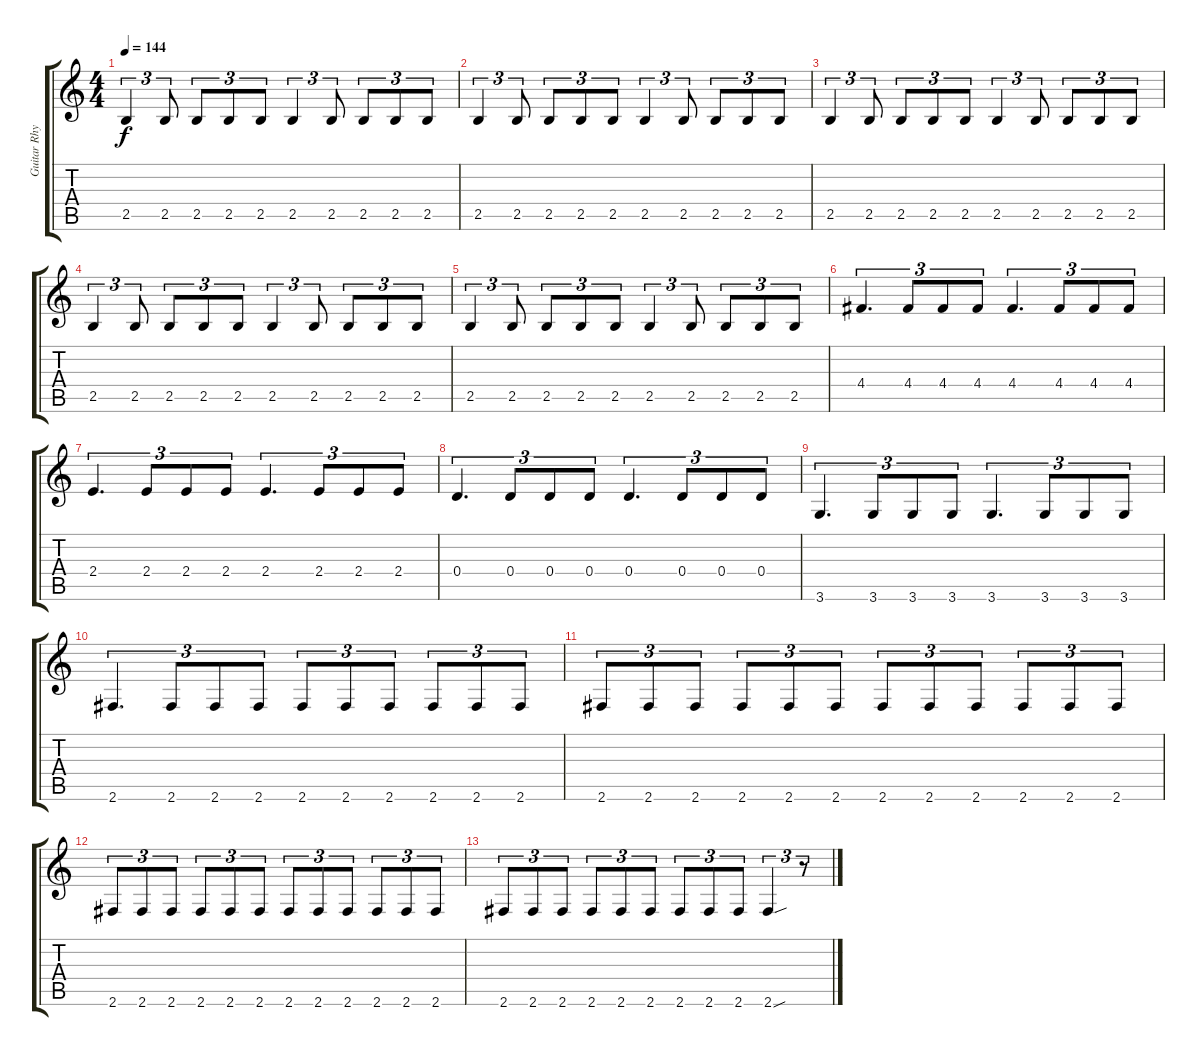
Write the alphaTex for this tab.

\track ("Guitar Rhythm" "Guitar Rhy") {instrument electricguitarclean}
\staff {score tabs}
\tuning (E4 B3 G3 D3 A2 E2) {hide}
\ts (4 4)
\tempo 144
\clef g2
\ks c
2.5.4{tu (3 2) dy f} 2.5.8{tu (3 2)} 2.5.8{tu (3 2)} 2.5.8{tu (3 2)} 2.5.8{tu (3 2)} 2.5.4{tu (3 2)} 2.5.8{tu (3 2)} 2.5.8{tu (3 2)} 2.5.8{tu (3 2)} 2.5.8{tu (3 2)} |
2.5.4{tu (3 2)} 2.5.8{tu (3 2)} 2.5.8{tu (3 2)} 2.5.8{tu (3 2)} 2.5.8{tu (3 2)} 2.5.4{tu (3 2)} 2.5.8{tu (3 2)} 2.5.8{tu (3 2)} 2.5.8{tu (3 2)} 2.5.8{tu (3 2)} |
2.5.4{tu (3 2)} 2.5.8{tu (3 2)} 2.5.8{tu (3 2)} 2.5.8{tu (3 2)} 2.5.8{tu (3 2)} 2.5.4{tu (3 2)} 2.5.8{tu (3 2)} 2.5.8{tu (3 2)} 2.5.8{tu (3 2)} 2.5.8{tu (3 2)} |
2.5.4{tu (3 2)} 2.5.8{tu (3 2)} 2.5.8{tu (3 2)} 2.5.8{tu (3 2)} 2.5.8{tu (3 2)} 2.5.4{tu (3 2)} 2.5.8{tu (3 2)} 2.5.8{tu (3 2)} 2.5.8{tu (3 2)} 2.5.8{tu (3 2)} |
2.5.4{tu (3 2)} 2.5.8{tu (3 2)} 2.5.8{tu (3 2)} 2.5.8{tu (3 2)} 2.5.8{tu (3 2)} 2.5.4{tu (3 2)} 2.5.8{tu (3 2)} 2.5.8{tu (3 2)} 2.5.8{tu (3 2)} 2.5.8{tu (3 2)} |
4.4.4{d tu (3 2)} 4.4.8{tu (3 2)} 4.4.8{tu (3 2)} 4.4.8{tu (3 2)} 4.4.4{d tu (3 2)} 4.4.8{tu (3 2)} 4.4.8{tu (3 2)} 4.4.8{tu (3 2)} |
2.4.4{d tu (3 2)} 2.4.8{tu (3 2)} 2.4.8{tu (3 2)} 2.4.8{tu (3 2)} 2.4.4{d tu (3 2)} 2.4.8{tu (3 2)} 2.4.8{tu (3 2)} 2.4.8{tu (3 2)} |
0.4.4{d tu (3 2)} 0.4.8{tu (3 2)} 0.4.8{tu (3 2)} 0.4.8{tu (3 2)} 0.4.4{d tu (3 2)} 0.4.8{tu (3 2)} 0.4.8{tu (3 2)} 0.4.8{tu (3 2)} |
3.6.4{d tu (3 2)} 3.6.8{tu (3 2)} 3.6.8{tu (3 2)} 3.6.8{tu (3 2)} 3.6.4{d tu (3 2)} 3.6.8{tu (3 2)} 3.6.8{tu (3 2)} 3.6.8{tu (3 2)} |
2.6.4{d tu (3 2)} 2.6.8{tu (3 2)} 2.6.8{tu (3 2)} 2.6.8{tu (3 2)} 2.6.8{tu (3 2)} 2.6.8{tu (3 2)} 2.6.8{tu (3 2)} 2.6.8{tu (3 2)} 2.6.8{tu (3 2)} 2.6.8{tu (3 2)} |
2.6.8{tu (3 2)} 2.6.8{tu (3 2)} 2.6.8{tu (3 2)} 2.6.8{tu (3 2)} 2.6.8{tu (3 2)} 2.6.8{tu (3 2)} 2.6.8{tu (3 2)} 2.6.8{tu (3 2)} 2.6.8{tu (3 2)} 2.6.8{tu (3 2)} 2.6.8{tu (3 2)} 2.6.8{tu (3 2)} |
2.6.8{tu (3 2)} 2.6.8{tu (3 2)} 2.6.8{tu (3 2)} 2.6.8{tu (3 2)} 2.6.8{tu (3 2)} 2.6.8{tu (3 2)} 2.6.8{tu (3 2)} 2.6.8{tu (3 2)} 2.6.8{tu (3 2)} 2.6.8{tu (3 2)} 2.6.8{tu (3 2)} 2.6.8{tu (3 2)} |
2.6.8{tu (3 2)} 2.6.8{tu (3 2)} 2.6.8{tu (3 2)} 2.6.8{tu (3 2)} 2.6.8{tu (3 2)} 2.6.8{tu (3 2)} 2.6.8{tu (3 2)} 2.6.8{tu (3 2)} 2.6.8{tu (3 2)} 2.6{sou}.4{tu (3 2)} r.8{tu (3 2)}
